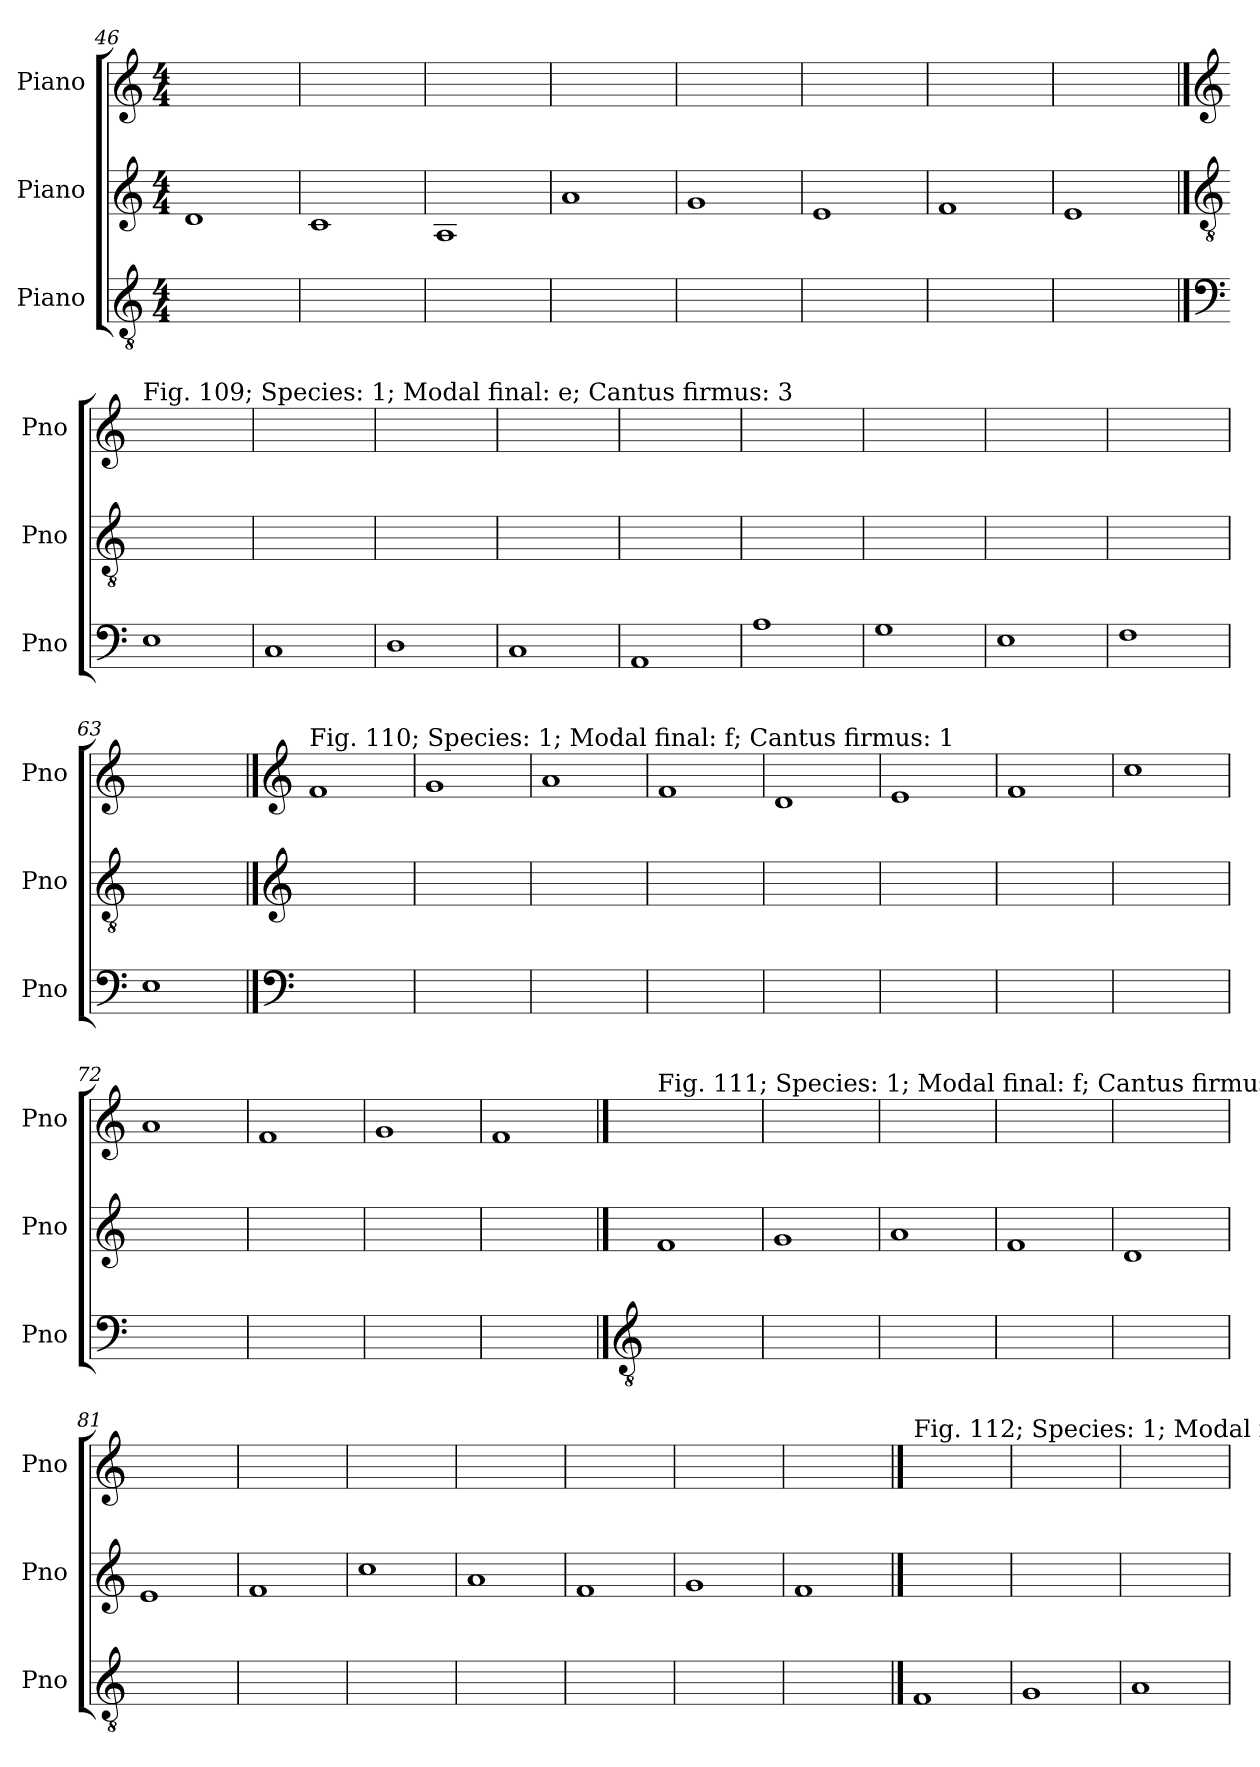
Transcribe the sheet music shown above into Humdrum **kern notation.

**kern	**kern	**kern
*part3	*part2	*part1
*staff3	*staff2	*staff1
*I"Piano	*I"Piano	*I"Piano
*I'Pno	*I'Pno	*I'Pno
*clefGv2	*clefG2	*clefG2
*k[]	*k[]	*k[]
*M4/4	*M4/4	*M4/4
=46	=46	=46
1ryy	1d	1ryy
=47	=47	=47
1ryy	1c	1ryy
=48	=48	=48
1ryy	1A	1ryy
=49	=49	=49
1ryy	1a	1ryy
=50	=50	=50
1ryy	1g	1ryy
=51	=51	=51
1ryy	1e	1ryy
=52	=52	=52
1ryy	1f	1ryy
=53	=53	=53
1ryy	1e	1ryy
!!LO:LB:g=z
==54	==54	==54
*clefF4	*clefGv2	*clefG2
!	!	!LO:TX:a:t=Fig. 109; Species&colon; 1; Modal final&colon; e; Cantus firmus&colon; 3
1E	1ryy	1ryy
=55	=55	=55
1C	1ryy	1ryy
=56	=56	=56
1D	1ryy	1ryy
=57	=57	=57
1C	1ryy	1ryy
=58	=58	=58
1AA	1ryy	1ryy
=59	=59	=59
1A	1ryy	1ryy
=60	=60	=60
1G	1ryy	1ryy
=61	=61	=61
1E	1ryy	1ryy
=62	=62	=62
1F	1ryy	1ryy
=63	=63	=63
1E	1ryy	1ryy
!!LO:LB:g=z
==64	==64	==64
*clefF4	*clefG2	*clefG2
!	!	!LO:TX:a:t=Fig. 110; Species&colon; 1; Modal final&colon; f; Cantus firmus&colon; 1
1ryy	1ryy	1f
=65	=65	=65
1ryy	1ryy	1g
=66	=66	=66
1ryy	1ryy	1a
=67	=67	=67
1ryy	1ryy	1f
=68	=68	=68
1ryy	1ryy	1d
=69	=69	=69
1ryy	1ryy	1e
=70	=70	=70
1ryy	1ryy	1f
=71	=71	=71
1ryy	1ryy	1cc
=72	=72	=72
1ryy	1ryy	1a
=73	=73	=73
1ryy	1ryy	1f
=74	=74	=74
1ryy	1ryy	1g
=75	=75	=75
1ryy	1ryy	1f
!!LO:LB:g=z
==76	==76	==76
*clefGv2	*	*
!	!	!LO:TX:a:t=Fig. 111; Species&colon; 1; Modal final&colon; f; Cantus firmus&colon; 2
1ryy	1f	1ryy
=77	=77	=77
1ryy	1g	1ryy
=78	=78	=78
1ryy	1a	1ryy
=79	=79	=79
1ryy	1f	1ryy
=80	=80	=80
1ryy	1d	1ryy
=81	=81	=81
1ryy	1e	1ryy
=82	=82	=82
1ryy	1f	1ryy
=83	=83	=83
1ryy	1cc	1ryy
=84	=84	=84
1ryy	1a	1ryy
=85	=85	=85
1ryy	1f	1ryy
=86	=86	=86
1ryy	1g	1ryy
=87	=87	=87
1ryy	1f	1ryy
!!LO:PB:g=z
==88	==88	==88
!	!	!LO:TX:a:t=Fig. 112; Species&colon; 1; Modal final&colon; f; Cantus firmus&colon; 3
1F	1ryy	1ryy
=89	=89	=89
1G	1ryy	1ryy
=90	=90	=90
1A	1ryy	1ryy
=	=	=
*-	*-	*-
